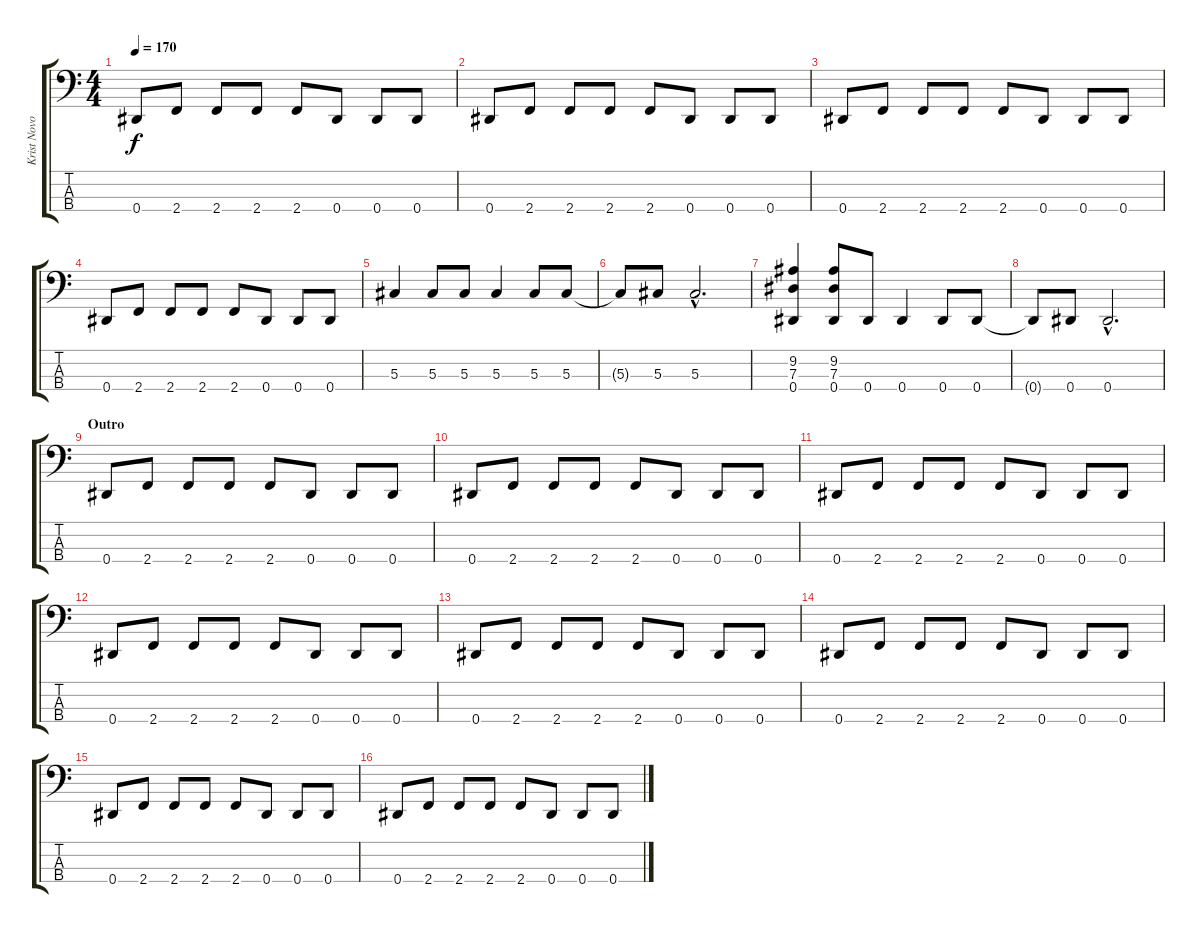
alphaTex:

\track ("Krist Novoselic (Bass)" "Krist Novo") {instrument electricbassfinger}
\staff {score tabs}
\tuning (Gb2 Db2 Ab1 Eb1) {hide}
\ts (4 4)
\tempo 170
\clef f4
\ks c
0.4.8{dy f} 2.4.8 2.4.8 2.4.8 2.4.8 0.4.8 0.4.8 0.4.8 |
0.4.8 2.4.8 2.4.8 2.4.8 2.4.8 0.4.8 0.4.8 0.4.8 |
0.4.8 2.4.8 2.4.8 2.4.8 2.4.8 0.4.8 0.4.8 0.4.8 |
0.4.8 2.4.8 2.4.8 2.4.8 2.4.8 0.4.8 0.4.8 0.4.8 |
5.3.4 5.3.8 5.3.8 5.3.4 5.3.8 5.3.8 |
5.3{t}.8 5.3.8 5.3{hac}.2{d} |
(9.2 7.3 0.4).4 (9.2 7.3 0.4).8 0.4.8 0.4.4 0.4.8 0.4.8 |
0.4{t}.8 0.4.8 0.4{hac}.2{d} |
\section ("" "Outro")
0.4.8 2.4.8 2.4.8 2.4.8 2.4.8 0.4.8 0.4.8 0.4.8 |
0.4.8 2.4.8 2.4.8 2.4.8 2.4.8 0.4.8 0.4.8 0.4.8 |
0.4.8 2.4.8 2.4.8 2.4.8 2.4.8 0.4.8 0.4.8 0.4.8 |
0.4.8 2.4.8 2.4.8 2.4.8 2.4.8 0.4.8 0.4.8 0.4.8 |
0.4.8 2.4.8 2.4.8 2.4.8 2.4.8 0.4.8 0.4.8 0.4.8 |
0.4.8 2.4.8 2.4.8 2.4.8 2.4.8 0.4.8 0.4.8 0.4.8 |
0.4.8 2.4.8 2.4.8 2.4.8 2.4.8 0.4.8 0.4.8 0.4.8 |
0.4.8 2.4.8 2.4.8 2.4.8 2.4.8 0.4.8 0.4.8 0.4.8
